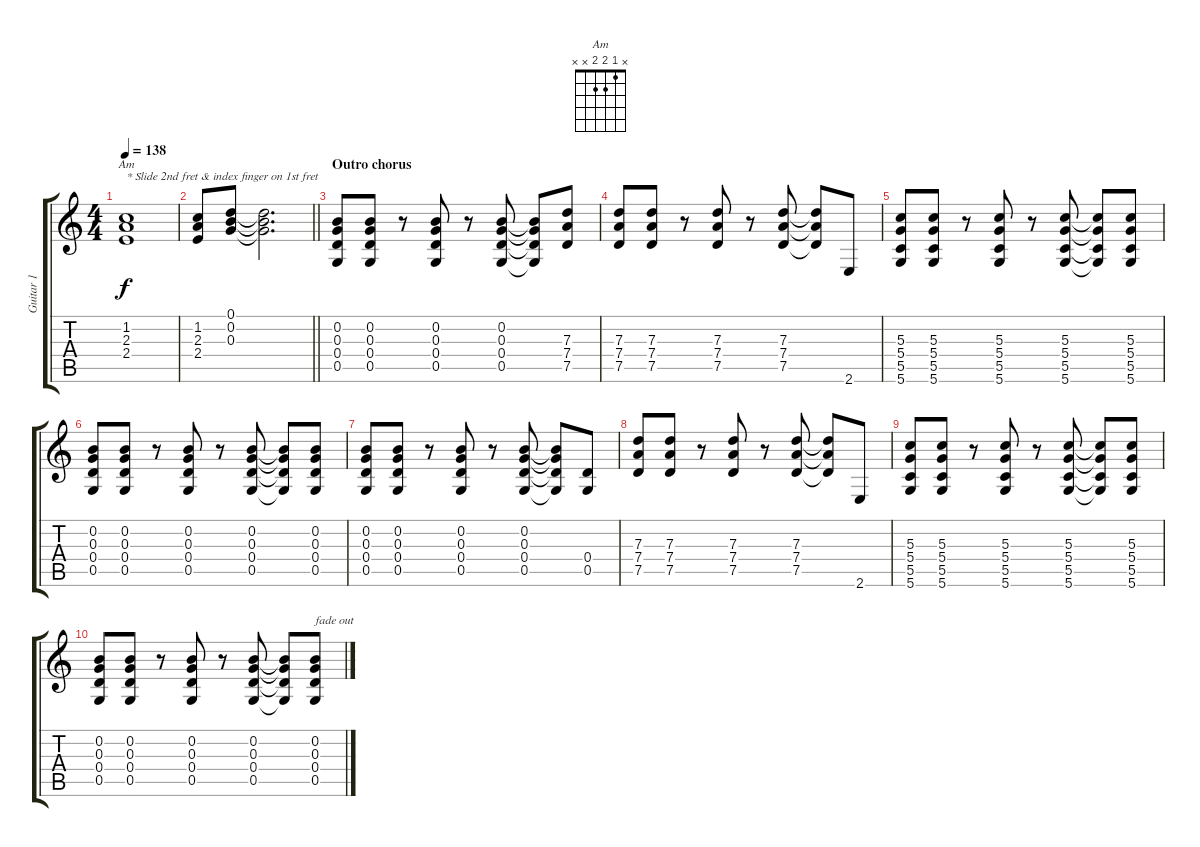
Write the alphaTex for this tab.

\track ("Guitar 1" "Guitar 1") {instrument overdrivenguitar}
\staff {score tabs}
\tuning (D4 B3 G3 D3 G2 D2) {hide}
\chord ("Am" x 1 2 2 x x)
\ts (4 4)
\tempo 138
\clef g2
\ks c
(1.2 2.3 2.4).1{ch "Am" txt "* Slide 2nd fret & index finger on 1st fret" dy f} |
\barLineRight lightlight
(1.2 2.3 2.4).8 (0.1 0.2 0.3).8 (0.1{t} 0.2{t} 0.3{t}).2{d} |
\section ("" "Outro chorus")
(0.2 0.3 0.4 0.5).8 (0.2 0.3 0.4 0.5).8 r.8 (0.2 0.3 0.4 0.5).8 r.8 (0.2 0.3 0.4 0.5).8 (0.2{t} 0.3{t} 0.4{t} 0.5{t}).8 (7.3 7.4 7.5).8 |
(7.3 7.4 7.5).8 (7.3 7.4 7.5).8 r.8 (7.3 7.4 7.5).8 r.8 (7.3 7.4 7.5).8 (7.3{t} 7.4{t} 7.5{t}).8 2.6.8 |
(5.3 5.4 5.5 5.6).8 (5.3 5.4 5.5 5.6).8 r.8 (5.3 5.4 5.5 5.6).8 r.8 (5.3 5.4 5.5 5.6).8 (5.3{t} 5.4{t} 5.5{t} 5.6{t}).8 (5.3 5.4 5.5 5.6).8 |
(0.2 0.3 0.4 0.5).8 (0.2 0.3 0.4 0.5).8 r.8 (0.2 0.3 0.4 0.5).8 r.8 (0.2 0.3 0.4 0.5).8 (0.2{t} 0.3{t} 0.4{t} 0.5{t}).8 (0.2 0.3 0.4 0.5).8 |
(0.2 0.3 0.4 0.5).8 (0.2 0.3 0.4 0.5).8 r.8 (0.2 0.3 0.4 0.5).8 r.8 (0.2 0.3 0.4 0.5).8 (0.2{t} 0.3{t} 0.4{t} 0.5{t}).8 (0.4 0.5).8 |
(7.3 7.4 7.5).8 (7.3 7.4 7.5).8 r.8 (7.3 7.4 7.5).8 r.8 (7.3 7.4 7.5).8 (7.3{t} 7.4{t} 7.5{t}).8 2.6.8 |
(5.3 5.4 5.5 5.6).8 (5.3 5.4 5.5 5.6).8 r.8 (5.3 5.4 5.5 5.6).8 r.8 (5.3 5.4 5.5 5.6).8 (5.3{t} 5.4{t} 5.5{t} 5.6{t}).8 (5.3 5.4 5.5 5.6).8 |
(0.2 0.3 0.4 0.5).8 (0.2 0.3 0.4 0.5).8 r.8 (0.2 0.3 0.4 0.5).8 r.8 (0.2 0.3 0.4 0.5).8 (0.2{t} 0.3{t} 0.4{t} 0.5{t}).8 (0.2 0.3 0.4 0.5).8{txt "fade out"}
